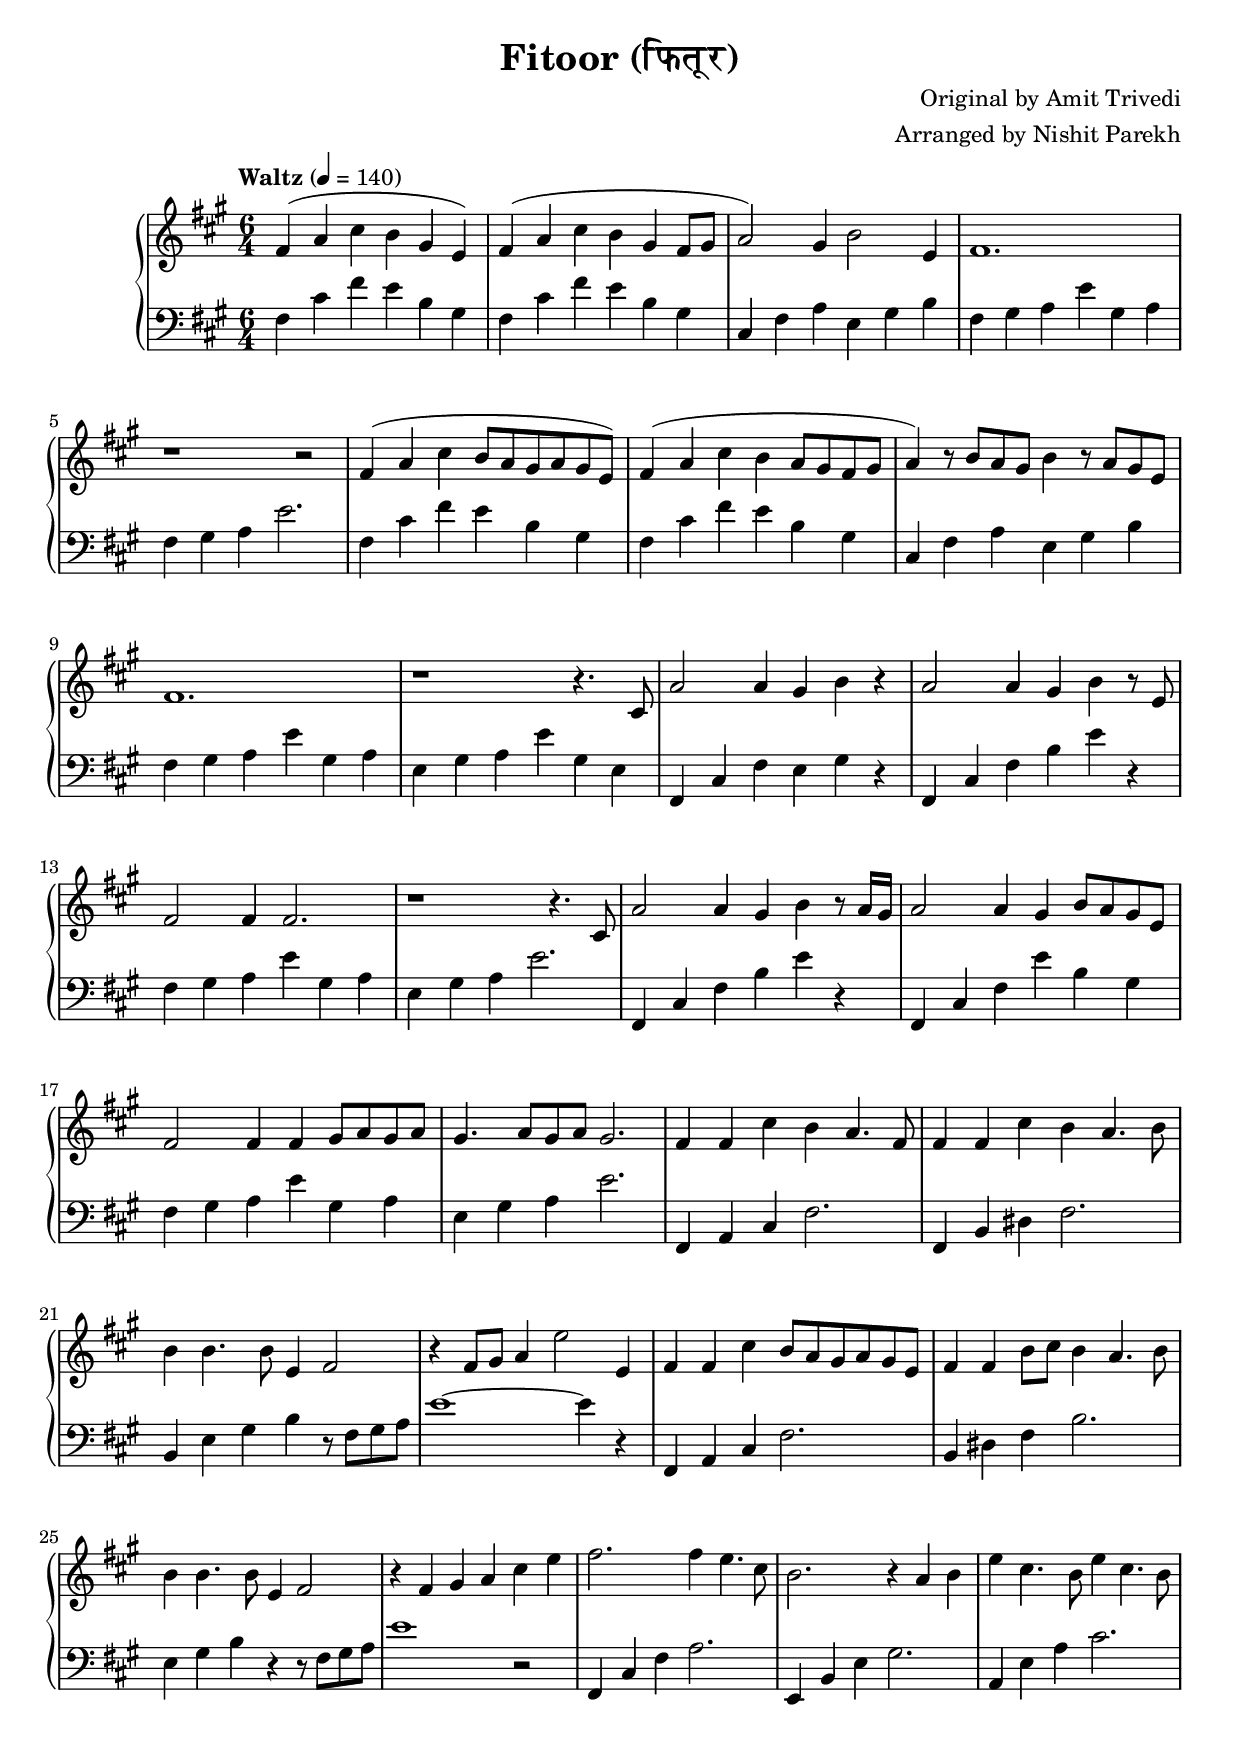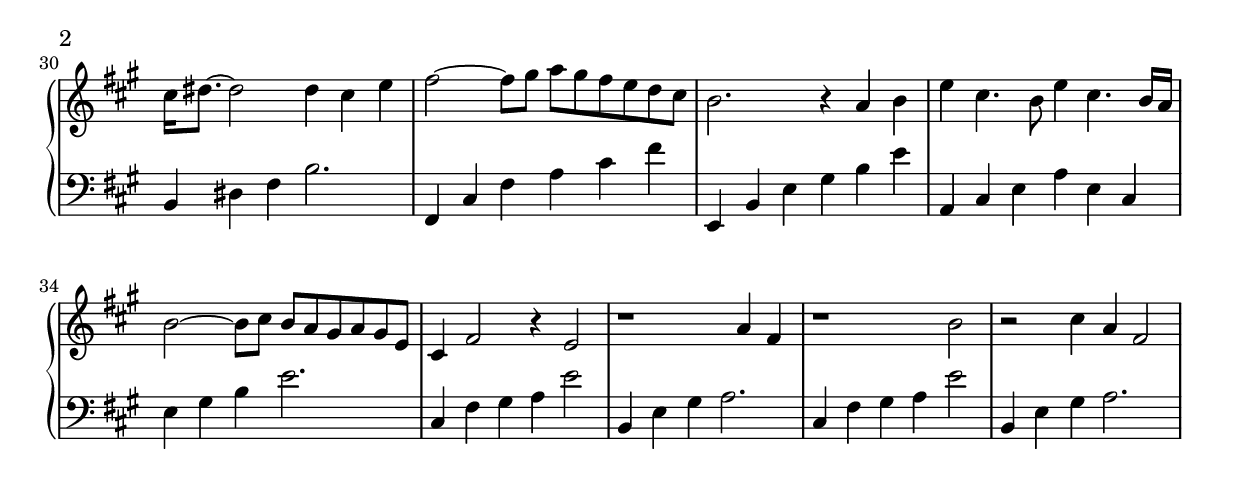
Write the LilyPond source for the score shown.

\version "2.19.82"

\header{
 title = "Fitoor (फितूर)"
 composer = "Original by Amit Trivedi"
 arranger = "Arranged by Nishit Parekh"
}


% ------------------------------------------------------------------------------
% NOTES
% ------------------------------------------------------------------------------

% ====================
% Intro
% ====================

rhIntro = {
  fis4( a4 cis4 b4 gis4 e4) |
  fis4( a4 cis4 b4 gis4 fis8 gis8 |
  a2) gis4 b2 e,4 |
  fis1. |
  r1 r2 |
  fis4( a4 cis4 b8 a8 gis8 a8 gis8 e8) |
  fis4( a4 cis4 b4 a8 gis8 fis8 gis8 |
  a4) r8 b8 a8 gis8 b4 r8 a8 gis8 e8 |
  fis1. |
  r1 r4.
}

lhIntro = {
  fis,4 cis'4 fis4 e4 b4 gis4 |
  fis4 cis'4 fis4 e4 b4 gis4 |
  cis,4 fis4 a4 e4 gis4 b4 |
  fis4 gis4 a4 e'4 gis,4 a4 |
  fis4 gis4 a4 e'2. |
  fis,4 cis'4 fis4 e4 b4 gis4 |
  fis4 cis'4 fis4 e4 b4 gis4 |
  cis,4 fis4 a4 e4 gis4 b4 |
  fis4 gis4 a4 e'4 gis,4 a4 |
  e4 gis4 a4 e'4 gis,4 e4 |
}



% ====================
% Verse 1
% ====================

rhVerseOne = {
  cis8 |
  a'2 a4 gis4 b4 r4 |
  a2 a4 gis4 b4 r8 e,8 |
  fis2 fis4 fis2. |
  r1 r4. cis8 |
  a'2 a4 gis4 b4 r8 a16 gis16|
  a2 a4 gis4 b8 a8 gis8 e8 |
  fis2 fis4 fis4 gis8 a8 gis8 a8 |
  gis4. a8 gis8 a8 gis2. |

  fis4 fis4 cis'4 b4 a4. fis8 |
  fis4 fis4 cis'4 b4 a4. b8 |
  b4 b4. b8 e,4 fis2 |
  r4 fis8 gis8 a4 e'2 e,4 |
  fis4 fis4 cis'4 b8 a8 gis8 a8 gis8 e8 |
  fis4 fis4 b8 cis8 b4 a4. b8 |
  b4 b4. b8 e,4 fis2 |
  r4 fis4 gis4 a4

}

lhVerseOne = {
  fis,4 cis'4 fis4 e4 gis4 r4 |
  fis,4 cis'4 fis4 b4 e4 r4 |
  fis,4 gis4 a4 e'4 gis,4 a4 |
  e4 gis4 a4 e'2. |
  fis,,4 cis'4 fis4 b4 e4 r4 |
  fis,,4 cis'4 fis4 e'4 b4 gis4 |
  fis4 gis4 a4 e'4 gis,4 a4 |
  e4 gis4 a4 e'2. |

  fis,,4 a4 cis4 fis2. |
  fis,4 b4 dis4 fis2. |
  b,4 e4 gis4 b4 r8 fis8 gis8 a8 |
  e'1~ e4 r4 |
  fis,,4 a4 cis4 fis2. |
  b,4 dis4 fis4 b2. |
  e,4 gis4 b4 r4 r8 fis8 gis8 a8 |
  e'1
}



% ====================
% Chorus 1
% ====================

rhChorusOne = {
  cis4 e4 |
  fis2. fis4 e4. cis8 |
  b2. r4 a4 b4 |
  e4 cis4. b8 e4 cis4. b8 |
  cis16 dis8.~ dis2 dis4 cis4 e4 |
  fis2~ fis8 gis8 a8 gis8 fis8 e8 d8 cis8 |
  b2. r4 a4 b4 |
  e4 cis4. b8 e4 cis4. b16 a16 |
  b2~ b8 cis8 b8 a8 gis8 a8 gis8 e8 |
  cis4 fis2 r4 e2 |
  r1 a4 fis4 |
  r1 b2 |
  r2 cis4 a4 fis2 |

}

lhChorusOne = {
  r2 |
  fis,,4 cis'4 fis4 a2. |
  e,4 b'4 e4 gis2. |
  a,4 e'4 a4 cis2. |
  b,4 dis4 fis4 b2. |
  fis,4 cis'4 fis4 a4 cis4 fis4 |
  e,,4 b'4 e4 gis4 b4 e4 |
  a,,4 cis4 e4 a4 e4 cis4 |
  e4 gis4 b4 e2. |
  cis,4 fis4 gis4 a4 e'2 |
  b,4 e4 gis4 a2. |
  cis,4 fis4 gis4 a4 e'2 |
  b,4 e4 gis4 a2. |
}



% ------------------------------------------------------------------------------
% BRING IT ALL TOGETHER
% ------------------------------------------------------------------------------

\score{
  \new PianoStaff <<
    \new Staff = "up" {
      <<
      \tempo "Waltz" 4 = 140
      \clef treble
      \key fis \minor
      \time 6/4

      \relative c' {
        \rhIntro
        \rhVerseOne
        \rhChorusOne
      }

      >>
    }

    \new Staff = "down" {
      \clef bass
      \key fis \minor
      \time 6/4

      \relative c' {
        \lhIntro
        \lhVerseOne
        \lhChorusOne
      }
    }
  >>
}